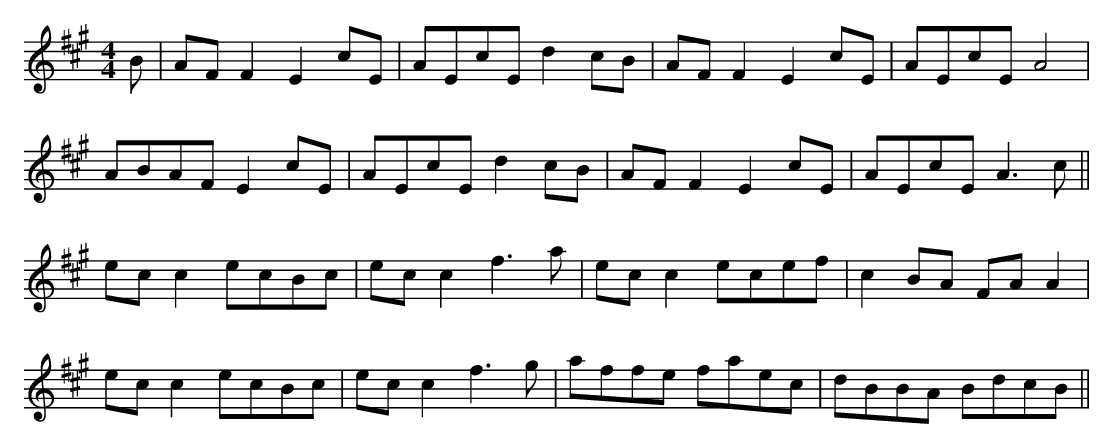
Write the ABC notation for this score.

X:1
M:4/4
K:A
B|AFF2 E2cE|AEcE d2cB|AFF2 E2cE|AEcE A4|
ABAF E2cE|AEcE d2cB|AFF2 E2cE|AEcE A3c||
ecc2 ecBc|ecc2 f3a|ecc2 ecef|c2BA FAA2|
ecc2 ecBc|ecc2 f3g|affe faec|dBBA BdcB||
